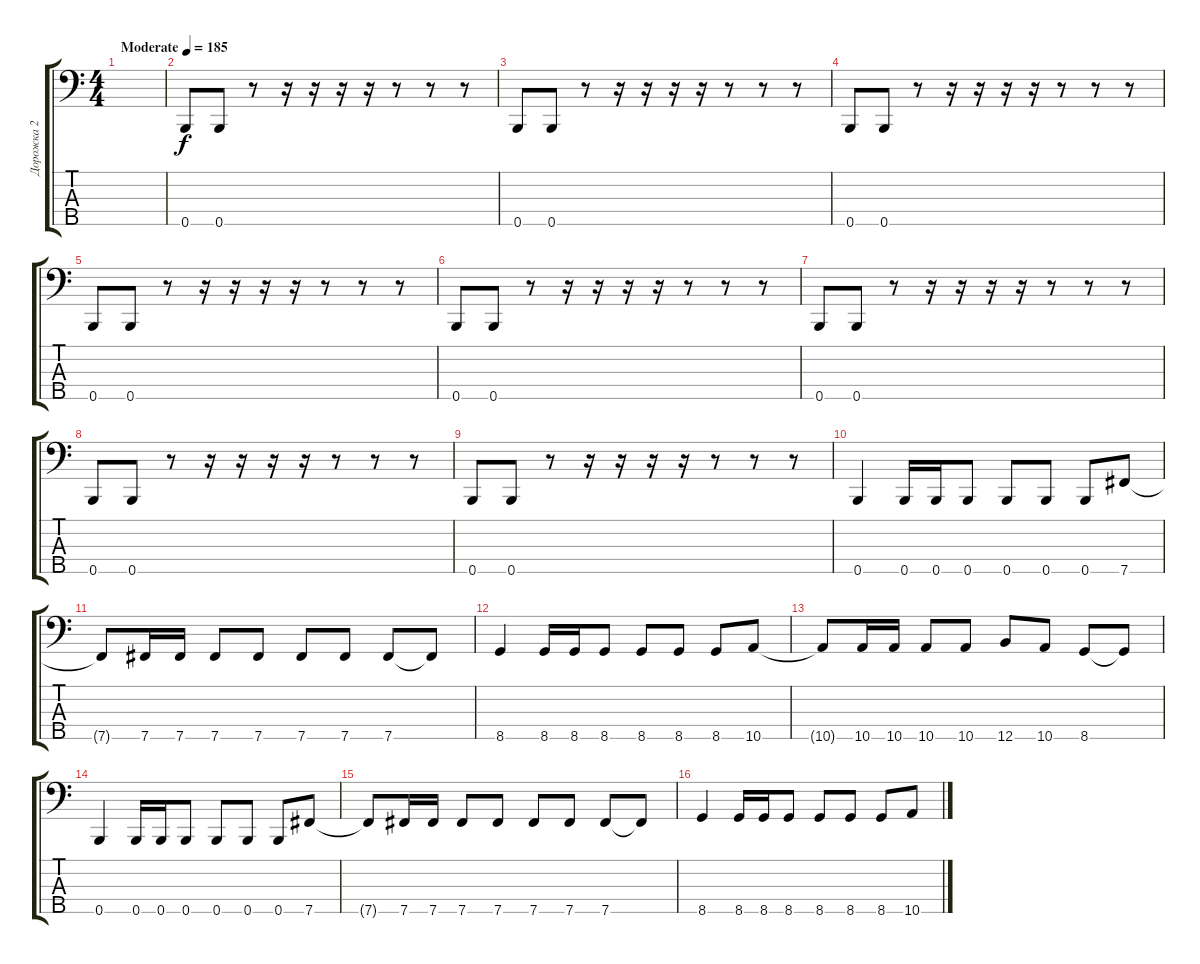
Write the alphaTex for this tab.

\track ("Дорожка 2" "Дорожка 2") {instrument electricbassfinger}
\staff {score tabs}
\tuning (G2 D2 A1 E1 B0) {hide}
\ts (4 4)
\tempo (185 "Moderate")
\clef f4
\ks c
|
0.5.8 0.5.8 r.8 r.16 r.16 r.16 r.16 r.8 r.8 r.8 |
0.5.8 0.5.8 r.8 r.16 r.16 r.16 r.16 r.8 r.8 r.8 |
0.5.8 0.5.8 r.8 r.16 r.16 r.16 r.16 r.8 r.8 r.8 |
0.5.8 0.5.8 r.8 r.16 r.16 r.16 r.16 r.8 r.8 r.8 |
0.5.8 0.5.8 r.8 r.16 r.16 r.16 r.16 r.8 r.8 r.8 |
0.5.8 0.5.8 r.8 r.16 r.16 r.16 r.16 r.8 r.8 r.8 |
0.5.8 0.5.8 r.8 r.16 r.16 r.16 r.16 r.8 r.8 r.8 |
0.5.8 0.5.8 r.8 r.16 r.16 r.16 r.16 r.8 r.8 r.8 |
0.5.4 0.5.16 0.5.16 0.5.8 0.5.8 0.5.8 0.5.8 7.5.8 |
7.5{t}.8 7.5.16 7.5.16 7.5.8 7.5.8 7.5.8 7.5.8 7.5.8 7.5{t}.8 |
8.5.4 8.5.16 8.5.16 8.5.8 8.5.8 8.5.8 8.5.8 10.5.8 |
10.5{t}.8 10.5.16 10.5.16 10.5.8 10.5.8 12.5.8 10.5.8 8.5.8 8.5{t}.8 |
0.5.4 0.5.16 0.5.16 0.5.8 0.5.8 0.5.8 0.5.8 7.5.8 |
7.5{t}.8 7.5.16 7.5.16 7.5.8 7.5.8 7.5.8 7.5.8 7.5.8 7.5{t}.8 |
8.5.4 8.5.16 8.5.16 8.5.8 8.5.8 8.5.8 8.5.8 10.5.8
